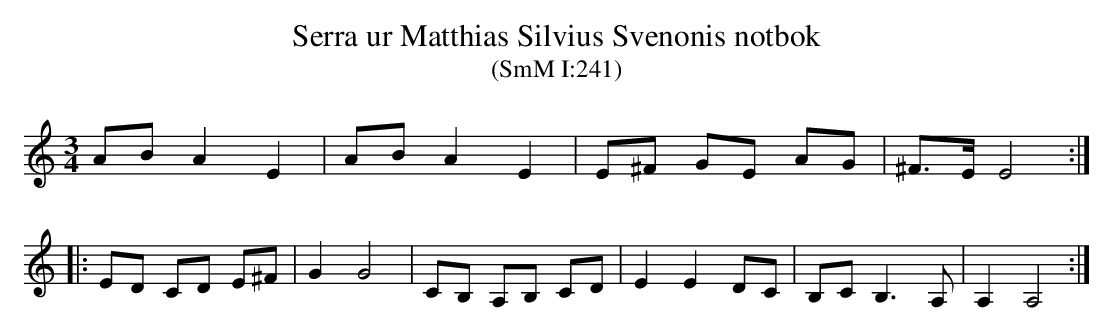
X:1
T:Serra ur Matthias Silvius Svenonis notbok
T:(SmM I:241)
M:3/4
L:1/8
K:Am
AB A2 E2|AB A2 E2|E^F GE AG|^F>E E4:|
|:ED CD E^F|G2 G4|CB, A,B, CD|E2 E2 DC|B,C B,3 A,|A,2 A,4:|
